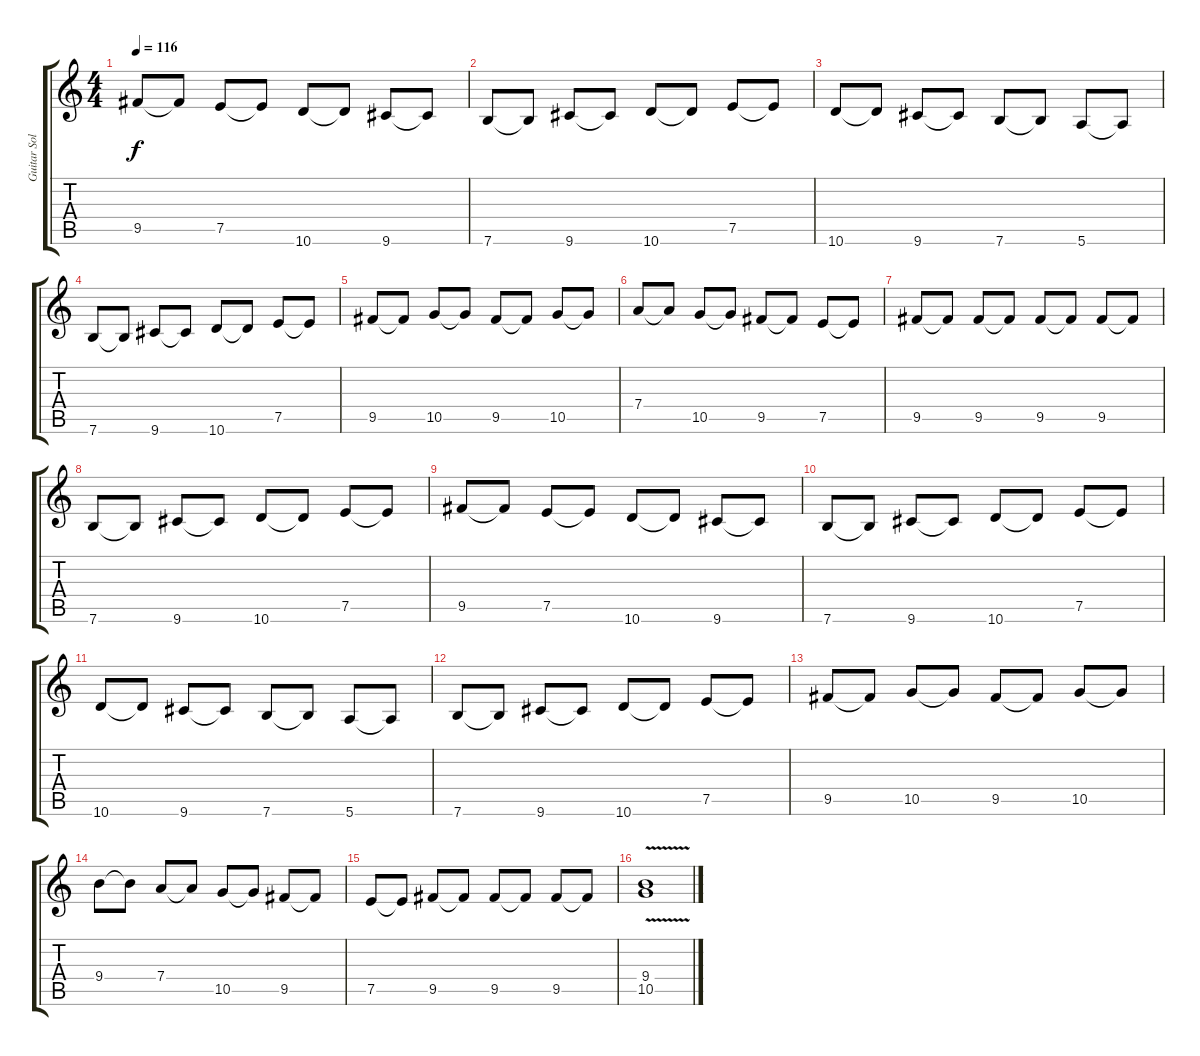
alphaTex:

\track ("Guitar Solo" "Guitar Sol") {instrument overdrivenguitar}
\staff {score tabs}
\tuning (E4 B3 G3 D3 A2 E2) {hide}
\ts (4 4)
\tempo 116
\clef g2
\ks c
9.5.8{dy f} 9.5{t}.8 7.5.8 7.5{t}.8 10.6.8 10.6{t}.8 9.6.8 9.6{t}.8 |
7.6.8 7.6{t}.8 9.6.8 9.6{t}.8 10.6.8 10.6{t}.8 7.5.8 7.5{t}.8 |
10.6.8 10.6{t}.8 9.6.8 9.6{t}.8 7.6.8 7.6{t}.8 5.6.8 5.6{t}.8 |
7.6.8 7.6{t}.8 9.6.8 9.6{t}.8 10.6.8 10.6{t}.8 7.5.8 7.5{t}.8 |
9.5.8 9.5{t}.8 10.5.8 10.5{t}.8 9.5.8 9.5{t}.8 10.5.8 10.5{t}.8 |
7.4.8 7.4{t}.8 10.5.8 10.5{t}.8 9.5.8 9.5{t}.8 7.5.8 7.5{t}.8 |
9.5.8 9.5{t}.8 9.5.8 9.5{t}.8 9.5.8 9.5{t}.8 9.5.8 9.5{t}.8 |
7.6.8 7.6{t}.8 9.6.8 9.6{t}.8 10.6.8 10.6{t}.8 7.5.8 7.5{t}.8 |
9.5.8 9.5{t}.8 7.5.8 7.5{t}.8 10.6.8 10.6{t}.8 9.6.8 9.6{t}.8 |
7.6.8 7.6{t}.8 9.6.8 9.6{t}.8 10.6.8 10.6{t}.8 7.5.8 7.5{t}.8 |
10.6.8 10.6{t}.8 9.6.8 9.6{t}.8 7.6.8 7.6{t}.8 5.6.8 5.6{t}.8 |
7.6.8 7.6{t}.8 9.6.8 9.6{t}.8 10.6.8 10.6{t}.8 7.5.8 7.5{t}.8 |
9.5.8 9.5{t}.8 10.5.8 10.5{t}.8 9.5.8 9.5{t}.8 10.5.8 10.5{t}.8 |
9.4.8 9.4{t}.8 7.4.8 7.4{t}.8 10.5.8 10.5{t}.8 9.5.8 9.5{t}.8 |
7.5.8 7.5{t}.8 9.5.8 9.5{t}.8 9.5.8 9.5{t}.8 9.5.8 9.5{t}.8 |
(9.4{v} 10.5{v}).1{volume 0}
